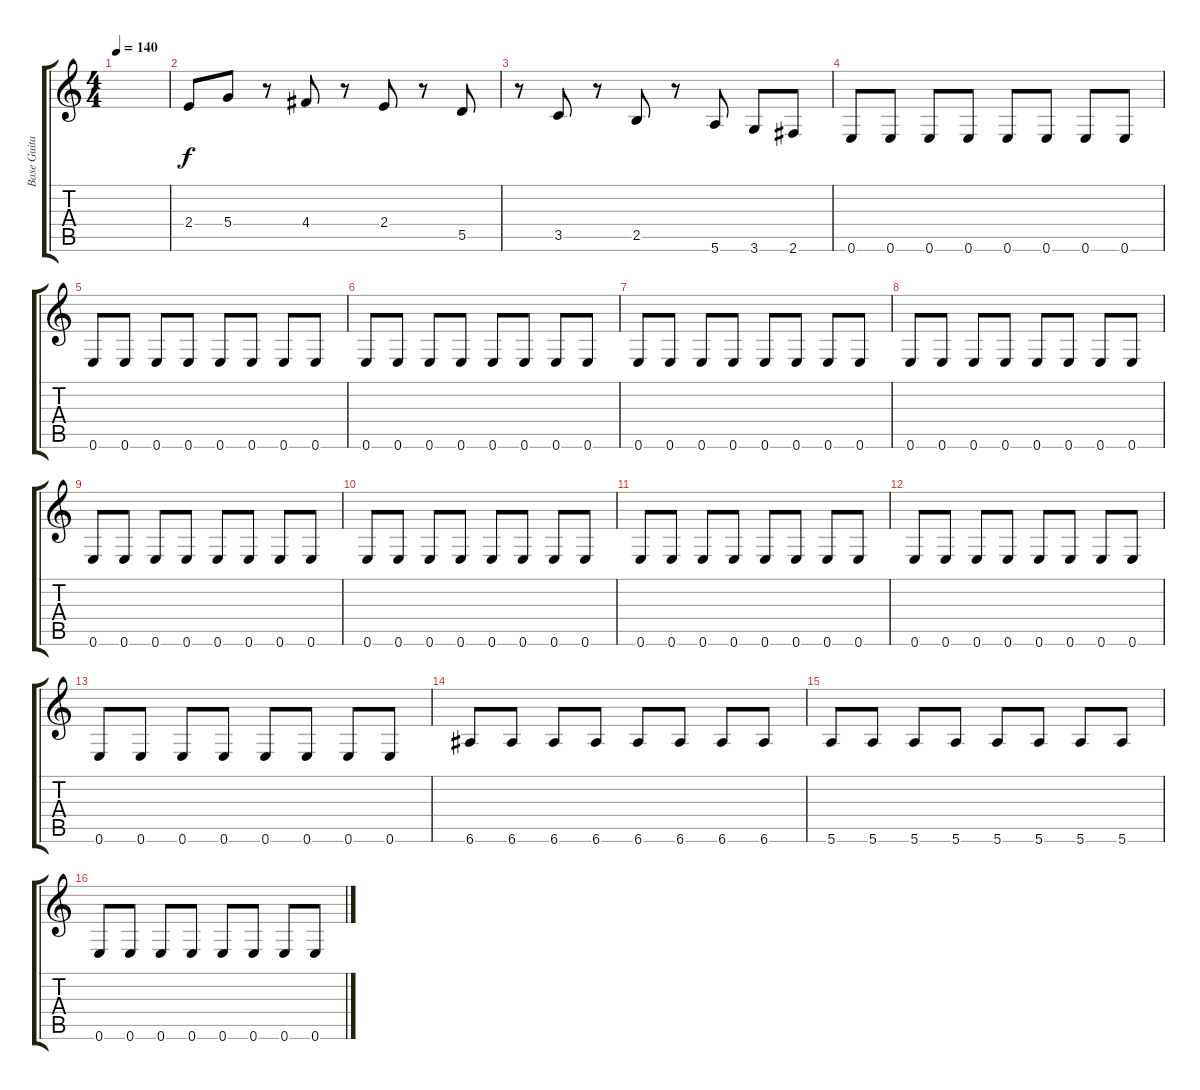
\track ("Base Guitar" "Base Guita") {instrument distortionguitar}
\staff {score tabs}
\tuning (E4 B3 G3 D3 A2 E2) {hide}
\ts (4 4)
\tempo 140
\clef g2
\ks c
|
2.4.8 5.4.8 r.8 4.4.8 r.8 2.4.8 r.8 5.5.8 |
r.8 3.5.8 r.8 2.5.8 r.8 5.6.8 3.6.8 2.6.8 |
0.6.8 0.6.8 0.6.8 0.6.8 0.6.8 0.6.8 0.6.8 0.6.8 |
0.6.8 0.6.8 0.6.8 0.6.8 0.6.8 0.6.8 0.6.8 0.6.8 |
0.6.8 0.6.8 0.6.8 0.6.8 0.6.8 0.6.8 0.6.8 0.6.8 |
0.6.8 0.6.8 0.6.8 0.6.8 0.6.8 0.6.8 0.6.8 0.6.8 |
0.6.8 0.6.8 0.6.8 0.6.8 0.6.8 0.6.8 0.6.8 0.6.8 |
0.6.8 0.6.8 0.6.8 0.6.8 0.6.8 0.6.8 0.6.8 0.6.8 |
0.6.8 0.6.8 0.6.8 0.6.8 0.6.8 0.6.8 0.6.8 0.6.8 |
0.6.8 0.6.8 0.6.8 0.6.8 0.6.8 0.6.8 0.6.8 0.6.8 |
0.6.8 0.6.8 0.6.8 0.6.8 0.6.8 0.6.8 0.6.8 0.6.8 |
0.6.8 0.6.8 0.6.8 0.6.8 0.6.8 0.6.8 0.6.8 0.6.8 |
6.6.8 6.6.8 6.6.8 6.6.8 6.6.8 6.6.8 6.6.8 6.6.8 |
5.6.8 5.6.8 5.6.8 5.6.8 5.6.8 5.6.8 5.6.8 5.6.8 |
0.6.8 0.6.8 0.6.8 0.6.8 0.6.8 0.6.8 0.6.8 0.6.8
